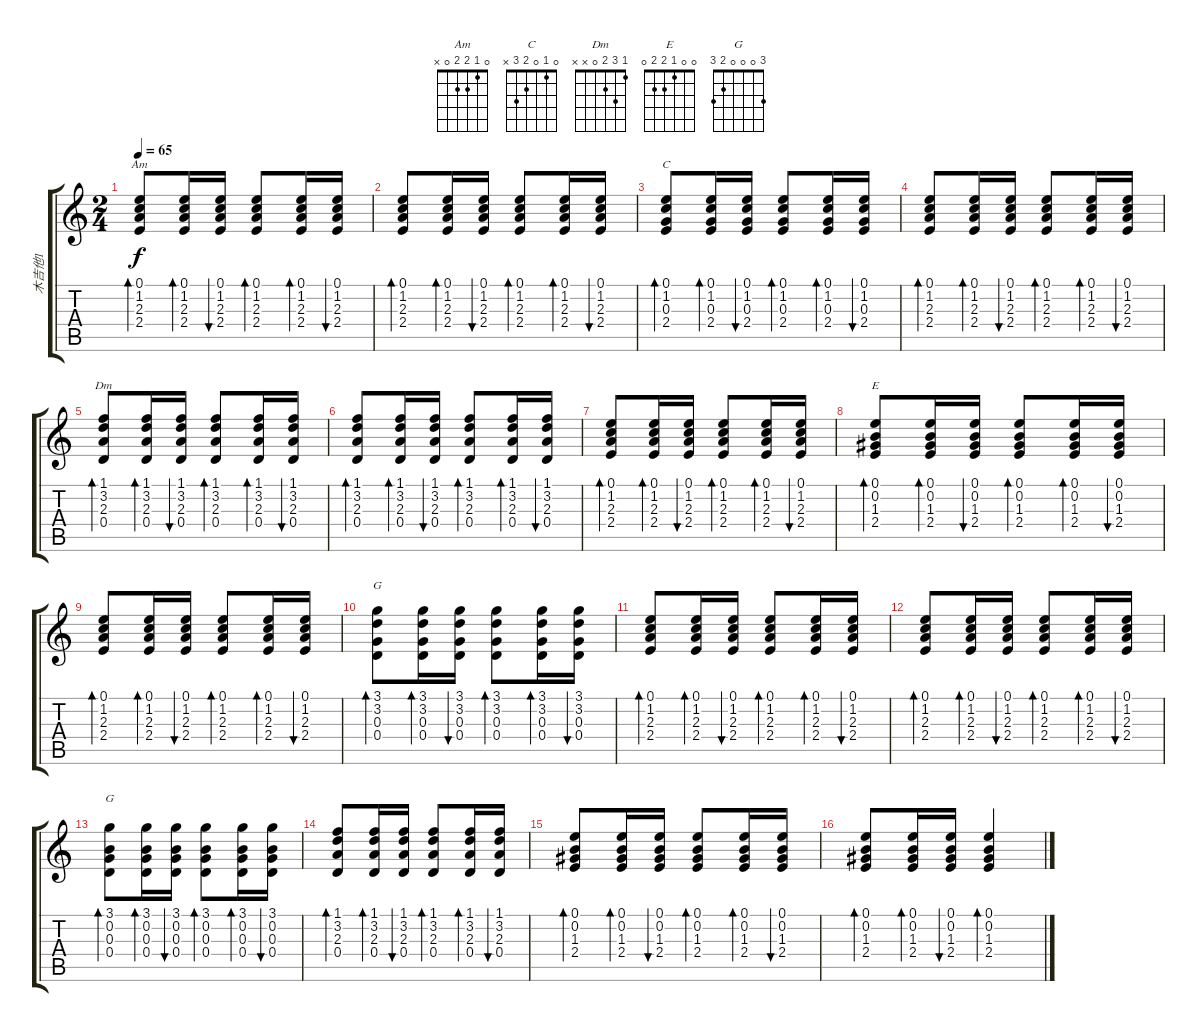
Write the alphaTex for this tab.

\track ("木吉他1" "木吉他1") {instrument acousticguitarnylon}
\staff {score tabs}
\tuning (E4 B3 G3 D3 A2 E2) {hide}
\chord ("Am" 0 1 2 2 0 x)
\chord ("C" 0 1 0 2 3 x)
\chord ("Dm" 1 3 2 0 x x)
\chord ("E" 0 0 1 2 2 0)
\chord ("G" 3 3 0 0 2 3) {barre 3}
\chord ("G" 3 0 0 0 2 3)
\ts (2 4)
\tempo 65
\clef g2
\ks c
(0.1 1.2 2.3 2.4).8{bd 30 ch "Am" dy f volume 11 instrument acousticguitarsteel} (0.1 1.2 2.3 2.4).16{bd 30} (0.1 1.2 2.3 2.4).16{bu 30} (0.1 1.2 2.3 2.4).8{bd 30} (0.1 1.2 2.3 2.4).16{bd 30} (0.1 1.2 2.3 2.4).16{bu 30} |
(0.1 1.2 2.3 2.4).8{bd 30} (0.1 1.2 2.3 2.4).16{bd 30} (0.1 1.2 2.3 2.4).16{bu 30} (0.1 1.2 2.3 2.4).8{bd 30} (0.1 1.2 2.3 2.4).16{bd 30} (0.1 1.2 2.3 2.4).16{bu 30} |
(0.1 1.2 0.3 2.4).8{bd 30 ch "C"} (0.1 1.2 0.3 2.4).16{bd 30} (0.1 1.2 0.3 2.4).16{bu 30} (0.1 1.2 0.3 2.4).8{bd 30} (0.1 1.2 0.3 2.4).16{bd 30} (0.1 1.2 0.3 2.4).16{bu 30} |
(0.1 1.2 2.3 2.4).8{bd 30} (0.1 1.2 2.3 2.4).16{bd 30} (0.1 1.2 2.3 2.4).16{bu 30} (0.1 1.2 2.3 2.4).8{bd 30} (0.1 1.2 2.3 2.4).16{bd 30} (0.1 1.2 2.3 2.4).16{bu 30} |
(1.1 3.2 2.3 0.4).8{bd 30 ch "Dm"} (1.1 3.2 2.3 0.4).16{bd 30} (1.1 3.2 2.3 0.4).16{bu 30} (1.1 3.2 2.3 0.4).8{bd 30} (1.1 3.2 2.3 0.4).16{bd 30} (1.1 3.2 2.3 0.4).16{bu 30} |
(1.1 3.2 2.3 0.4).8{bd 30} (1.1 3.2 2.3 0.4).16{bd 30} (1.1 3.2 2.3 0.4).16{bu 30} (1.1 3.2 2.3 0.4).8{bd 30} (1.1 3.2 2.3 0.4).16{bd 30} (1.1 3.2 2.3 0.4).16{bu 30} |
(0.1 1.2 2.3 2.4).8{bd 30} (0.1 1.2 2.3 2.4).16{bd 30} (0.1 1.2 2.3 2.4).16{bu 30} (0.1 1.2 2.3 2.4).8{bd 30} (0.1 1.2 2.3 2.4).16{bd 30} (0.1 1.2 2.3 2.4).16{bu 30} |
(0.1 0.2 1.3 2.4).8{bd 30 ch "E"} (0.1 0.2 1.3 2.4).16{bd 30} (0.1 0.2 1.3 2.4).16{bu 30} (0.1 0.2 1.3 2.4).8{bd 30} (0.1 0.2 1.3 2.4).16{bd 30} (0.1 0.2 1.3 2.4).16{bu 30} |
(0.1 1.2 2.3 2.4).8{bd 30} (0.1 1.2 2.3 2.4).16{bd 30} (0.1 1.2 2.3 2.4).16{bu 30} (0.1 1.2 2.3 2.4).8{bd 30} (0.1 1.2 2.3 2.4).16{bd 30} (0.1 1.2 2.3 2.4).16{bu 30} |
(3.1 3.2 0.3 0.4).8{bd 30 ch "G"} (3.1 3.2 0.3 0.4).16{bd 30} (3.1 3.2 0.3 0.4).16{bu 30} (3.1 3.2 0.3 0.4).8{bd 30} (3.1 3.2 0.3 0.4).16{bd 30} (3.1 3.2 0.3 0.4).16{bu 30} |
(0.1 1.2 2.3 2.4).8{bd 30} (0.1 1.2 2.3 2.4).16{bd 30} (0.1 1.2 2.3 2.4).16{bu 30} (0.1 1.2 2.3 2.4).8{bd 30} (0.1 1.2 2.3 2.4).16{bd 30} (0.1 1.2 2.3 2.4).16{bu 30} |
(0.1 1.2 2.3 2.4).8{bd 30} (0.1 1.2 2.3 2.4).16{bd 30} (0.1 1.2 2.3 2.4).16{bu 30} (0.1 1.2 2.3 2.4).8{bd 30} (0.1 1.2 2.3 2.4).16{bd 30} (0.1 1.2 2.3 2.4).16{bu 30} |
(3.1 0.2 0.3 0.4).8{bd 30 ch "G"} (3.1 0.2 0.3 0.4).16{bd 30} (3.1 0.2 0.3 0.4).16{bu 30} (3.1 0.2 0.3 0.4).8{bd 30} (3.1 0.2 0.3 0.4).16{bd 30} (3.1 0.2 0.3 0.4).16{bu 30} |
(1.1 3.2 2.3 0.4).8{bd 30} (1.1 3.2 2.3 0.4).16{bd 30} (1.1 3.2 2.3 0.4).16{bu 30} (1.1 3.2 2.3 0.4).8{bd 30} (1.1 3.2 2.3 0.4).16{bd 30} (1.1 3.2 2.3 0.4).16{bu 30} |
(0.1 0.2 1.3 2.4).8{bd 30} (0.1 0.2 1.3 2.4).16{bd 30} (0.1 0.2 1.3 2.4).16{bu 30} (0.1 0.2 1.3 2.4).8{bd 30} (0.1 0.2 1.3 2.4).16{bd 30} (0.1 0.2 1.3 2.4).16{bu 30} |
(0.1 0.2 1.3 2.4).8{bd 30} (0.1 0.2 1.3 2.4).16{bd 30} (0.1 0.2 1.3 2.4).16{bu 30} (0.1 0.2 1.3 2.4).4{bd 30}
